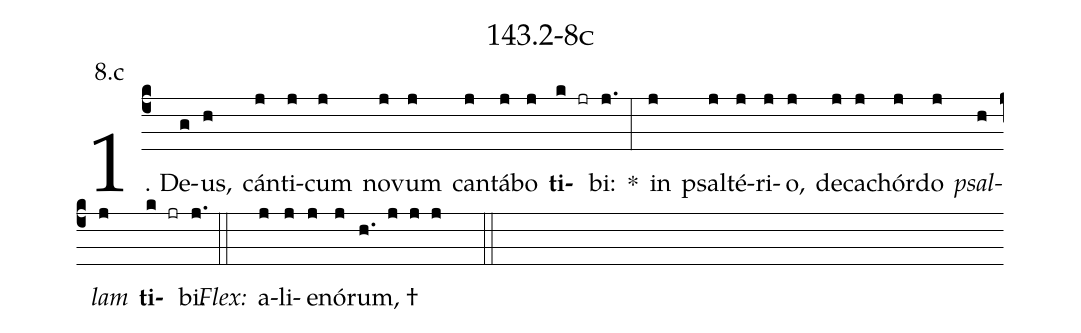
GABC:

name: 143.2-8c;
annotation: 8.c;
%%
(c4)1. De(g)us,(h) cán(j)ti(j)cum(j) no(j)vum(j) can(j)tá(j)bo(j) <b>ti</b>(k jr)bi:(j.) *(:) in(j) psal(j)té(j)ri(j)o,(j) de(j)ca(j)chór(j)do(j) <i>psal</i>(h)<i>lam</i>(j) <b>ti</b>(k jr)bi.(j.) (::)
<i>Flex:</i>()  a(j)li(j)e(j)nó(j)rum, †(h. j j j  ::)
